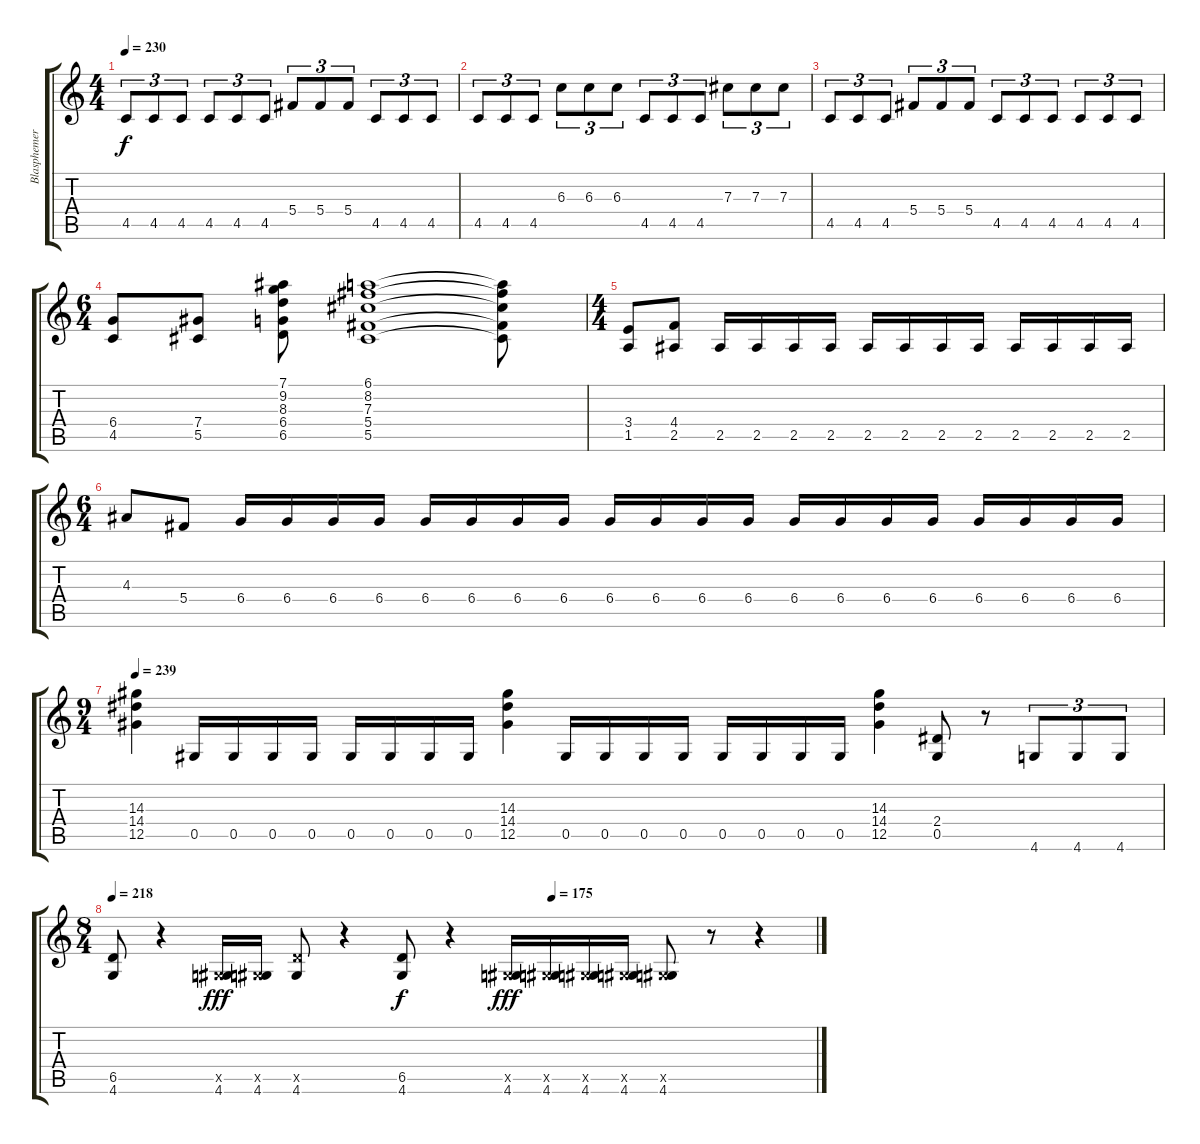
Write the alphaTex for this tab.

\track ("Blasphemer" "Blasphemer") {instrument overdrivenguitar}
\staff {score tabs}
\tuning (Eb4 Bb3 Gb3 Db3 Ab2 Eb2) {hide}
\ts (4 4)
\tempo 230
\clef g2
\ks c
4.5.8{tu (3 2) dy f} 4.5.8{tu (3 2)} 4.5.8{tu (3 2)} 4.5.8{tu (3 2)} 4.5.8{tu (3 2)} 4.5.8{tu (3 2)} 5.4.8{tu (3 2)} 5.4.8{tu (3 2)} 5.4.8{tu (3 2)} 4.5.8{tu (3 2)} 4.5.8{tu (3 2)} 4.5.8{tu (3 2)} |
4.5.8{tu (3 2)} 4.5.8{tu (3 2)} 4.5.8{tu (3 2)} 6.3.8{tu (3 2)} 6.3.8{tu (3 2)} 6.3.8{tu (3 2)} 4.5.8{tu (3 2)} 4.5.8{tu (3 2)} 4.5.8{tu (3 2)} 7.3.8{tu (3 2)} 7.3.8{tu (3 2)} 7.3.8{tu (3 2)} |
4.5.8{tu (3 2)} 4.5.8{tu (3 2)} 4.5.8{tu (3 2)} 5.4.8{tu (3 2)} 5.4.8{tu (3 2)} 5.4.8{tu (3 2)} 4.5.8{tu (3 2)} 4.5.8{tu (3 2)} 4.5.8{tu (3 2)} 4.5.8{tu (3 2)} 4.5.8{tu (3 2)} 4.5.8{tu (3 2)} |
\ts (6 4)
(6.4 4.5).8 (7.4 5.5).8 (7.1 9.2 8.3 6.4 6.5).8 (6.1 8.2 7.3 5.4 5.5).1 (6.1{t} 8.2{t} 7.3{t} 5.4{t} 5.5{t}).8 |
\ts (4 4)
(3.4 1.5).8 (4.4 2.5).8 2.5.16 2.5.16 2.5.16 2.5.16 2.5.16 2.5.16 2.5.16 2.5.16 2.5.16 2.5.16 2.5.16 2.5.16 |
\ts (6 4)
4.3.8 5.4.8 6.4.16 6.4.16 6.4.16 6.4.16 6.4.16 6.4.16 6.4.16 6.4.16 6.4.16 6.4.16 6.4.16 6.4.16 6.4.16 6.4.16 6.4.16 6.4.16 6.4.16 6.4.16 6.4.16 6.4.16 |
\ts (9 4)
\tempo 239
(14.3 14.4 12.5).4 0.5.16 0.5.16 0.5.16 0.5.16 0.5.16 0.5.16 0.5.16 0.5.16 (14.3 14.4 12.5).4 0.5.16 0.5.16 0.5.16 0.5.16 0.5.16 0.5.16 0.5.16 0.5.16 (14.3 14.4 12.5).4 (2.4 0.5).8 r.8 4.6.8{tu (3 2) balance 0} 4.6.8{tu (3 2)} 4.6.8{tu (3 2)} |
\ts (8 4)
\tempo (175 0.625)
\tempo 218
(6.5 4.6).8 r.4 (0.5{x} 4.6).16{dy fff balance 16} (0.5{x} 4.6).16 (6.5{x} 4.6).8 r.4 (6.5 4.6).8{dy f balance 0} r.4 (0.5{x} 4.6).16{dy fff balance 16} (0.5{x} 4.6).16 (0.5{x} 4.6).16 (0.5{x} 4.6).16 (0.5{x} 4.6).8 r.8 r.4
